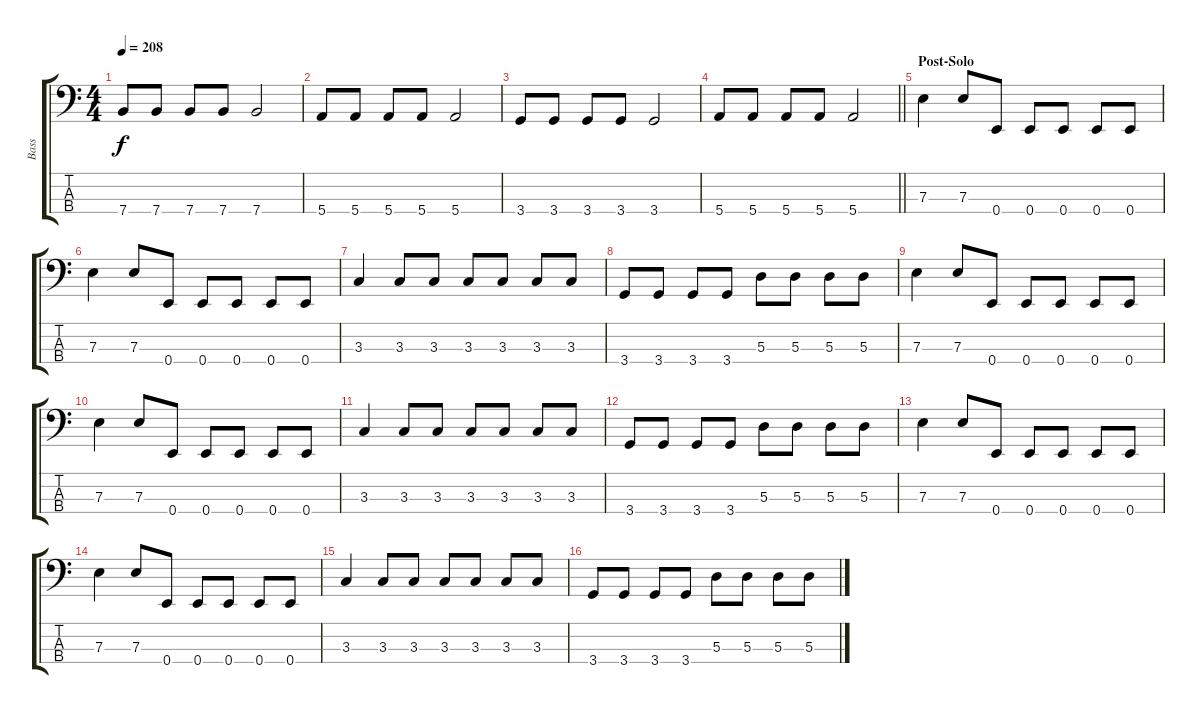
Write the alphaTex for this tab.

\track ("Bass" "Bass") {instrument electricbassfinger}
\staff {score tabs}
\tuning (G2 D2 A1 E1) {hide}
\ts (4 4)
\tempo 208
\clef f4
\ks c
7.4.8{dy f} 7.4.8 7.4.8 7.4.8 7.4.2 |
5.4.8 5.4.8 5.4.8 5.4.8 5.4.2 |
3.4.8 3.4.8 3.4.8 3.4.8 3.4.2 |
\barLineRight lightlight
5.4.8 5.4.8 5.4.8 5.4.8 5.4.2 |
\section ("" "Post-Solo")
7.3.4 7.3.8 0.4.8 0.4.8 0.4.8 0.4.8 0.4.8 |
7.3.4 7.3.8 0.4.8 0.4.8 0.4.8 0.4.8 0.4.8 |
3.3.4 3.3.8 3.3.8 3.3.8 3.3.8 3.3.8 3.3.8 |
3.4.8 3.4.8 3.4.8 3.4.8 5.3.8 5.3.8 5.3.8 5.3.8 |
7.3.4 7.3.8 0.4.8 0.4.8 0.4.8 0.4.8 0.4.8 |
7.3.4 7.3.8 0.4.8 0.4.8 0.4.8 0.4.8 0.4.8 |
3.3.4 3.3.8 3.3.8 3.3.8 3.3.8 3.3.8 3.3.8 |
3.4.8 3.4.8 3.4.8 3.4.8 5.3.8 5.3.8 5.3.8 5.3.8 |
7.3.4 7.3.8 0.4.8 0.4.8 0.4.8 0.4.8 0.4.8 |
7.3.4 7.3.8 0.4.8 0.4.8 0.4.8 0.4.8 0.4.8 |
3.3.4 3.3.8 3.3.8 3.3.8 3.3.8 3.3.8 3.3.8 |
3.4.8 3.4.8 3.4.8 3.4.8 5.3.8 5.3.8 5.3.8 5.3.8
